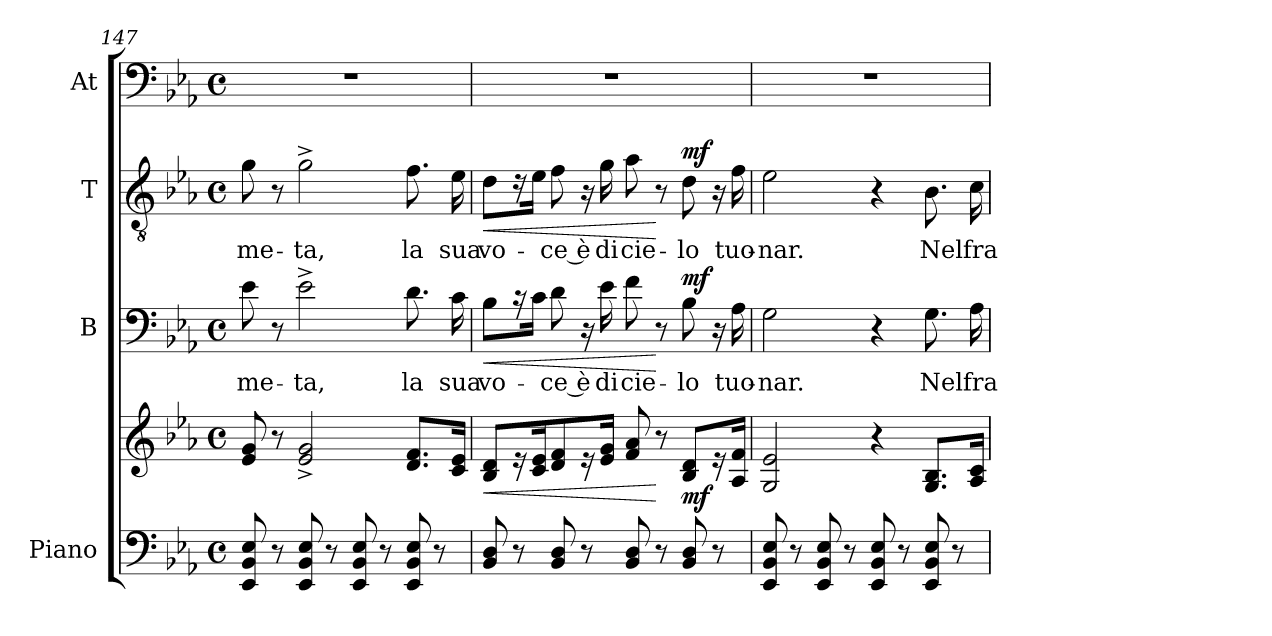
**kern	**kern	**dynam	**kern	**text	**dynam	**kern	**text	**dynam	**kern
*part4	*part4	*part4	*part3	*part3	*part3	*part2	*part2	*part2	*part1
*staff5	*staff4	*staff4/5	*staff3	*staff3	*staff3	*staff2	*staff2	*staff2	*staff1
*I"Piano	*	*	*I"B	*	*	*I"T	*	*	*I"At
*I'Pno	*	*	*I'B	*	*	*I'T	*	*	*I'At
*clefF4	*clefG2	*	*clefF4	*	*	*clefGv2	*	*	*clefF4
*k[b-e-a-]	*k[b-e-a-]	*	*k[b-e-a-]	*	*	*k[b-e-a-]	*	*	*k[b-e-a-]
*M4/4	*M4/4	*	*M4/4	*	*	*M4/4	*	*	*M4/4
*met(c)	*met(c)	*	*met(c)	*	*	*met(c)	*	*	*met(c)
=147	=147	=147	=147	=147	=147	=147	=147	=147	=147
!	!	!	!	!LO:LY:b	!	!	!LO:LY:b	!	!
8EE-/ 8BB-/ 8E-/	8e-/ 8g/	.	8e-\	-me-	.	8g\	-me-	.	1r
8r	8r	.	8r	.	.	8r	.	.	.
!	!	!	!	!LO:LY:b	!	!	!LO:LY:b	!	!
8EE-/ 8BB-/ 8E-/	2e-/^ 2g/^	.	2e-^\	-ta,	.	2g^\	-ta,	.	.
8r	.	.	.	.	.	.	.	.	.
8EE-/ 8BB-/ 8E-/	.	.	.	.	.	.	.	.	.
8r	.	.	.	.	.	.	.	.	.
!	!	!	!	!LO:LY:b	!	!	!LO:LY:b	!	!
8EE-/ 8BB-/ 8E-/	8.d/ 8.f/L	.	8.d\	la	.	8.f\	la	.	.
8r	.	.	.	.	.	.	.	.	.
!	!	!	!	!LO:LY:b	!	!	!LO:LY:b	!	!
.	16c/ 16e-/Jk	.	16c\	sua	.	16e-\	sua	.	.
!!LO:LB:g=z
=148	=148	=148	=148	=148	=148	=148	=148	=148	=148
!	!	!LO:HP:b	!	!LO:LY:b	!LO:HP:b	!	!LO:LY:b	!LO:HP:b	!
8BB-/ 8D/	8B-/ 8d/L	<	8B-\L	vo-	<	8d\L	vo-	<	1r
8r	16r	.	16r	.	.	16r	.	.	.
.	16c/ 16e-/K	.	16c\Jk	.	.	16e-\Jk	.	.	.
!	!	!	!	!LO:LY:b	!	!	!LO:LY:b	!	!
8BB-/ 8D/	8d/ 8f/	.	8d\	-ce è	.	8f\	-ce è	.	.
8r	16r	.	16r	.	.	16r	.	.	.
!	!	!	!	!LO:LY:b	!	!	!LO:LY:b	!	!
.	16e-/ 16g/Jk	.	16e-\	di	.	16g\	di	.	.
!	!	!	!	!LO:LY:b	!	!	!LO:LY:b	!	!
8BB-/ 8D/	8f/ 8a-/	.	8f\	cie-	.	8a-\	cie-	.	.
8r	8r	[	8r	.	[	8r	.	[	.
!	!	!LO:DY:b	!	!LO:LY:b	!LO:DY:a	!	!LO:LY:b	!LO:DY:a	!
8BB-/ 8D/	8B-/ 8d/L	mf	8B-\	-lo	mf	8d\	-lo	mf	.
8r	16r	.	16r	.	.	16r	.	.	.
!	!	!	!	!LO:LY:b	!	!	!LO:LY:b	!	!
.	16A-/ 16f/Jk	.	16A-\	tuo-	.	16f\	tuo-	.	.
=149	=149	=149	=149	=149	=149	=149	=149	=149	=149
!	!	!	!	!LO:LY:b	!	!	!LO:LY:b	!	!
8EE-/ 8BB-/ 8E-/	2G/ 2e-/	.	2G\	-nar.	.	2e-\	-nar.	.	1r
8r	.	.	.	.	.	.	.	.	.
8EE-/ 8BB-/ 8E-/	.	.	.	.	.	.	.	.	.
8r	.	.	.	.	.	.	.	.	.
8EE-/ 8BB-/ 8E-/	4r	.	4r	.	.	4r	.	.	.
8r	.	.	.	.	.	.	.	.	.
!	!	!	!	!LO:LY:b	!	!	!LO:LY:b	!	!
8EE-/ 8BB-/ 8E-/	8.G/ 8.B-/L	.	8.G\	Nel	.	8.B-\	Nel	.	.
8r	.	.	.	.	.	.	.	.	.
!	!	!	!	!LO:LY:b	!	!	!LO:LY:b	!	!
.	16A-/ 16c/Jk	.	16A-\	fra-	.	16c\	fra-	.	.
=	=	=	=	=	=	=	=	=	=
*-	*-	*-	*-	*-	*-	*-	*-	*-	*-
